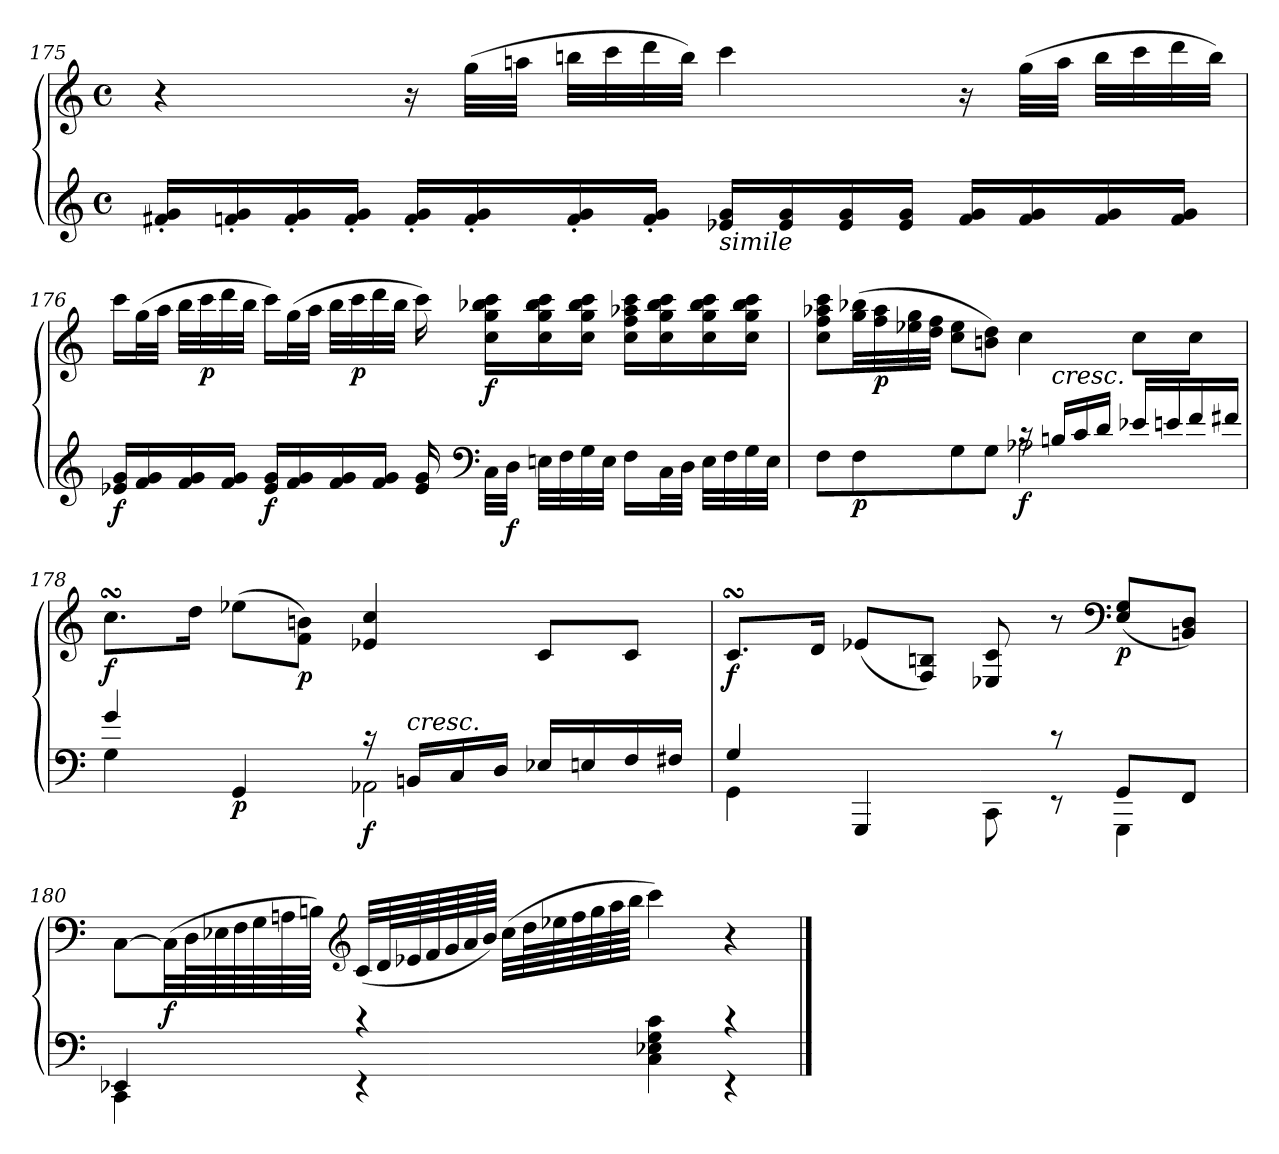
**kern	**kern	**dynam
*part1	*part1	*part1
*staff2	*staff1	*staff1/2
!!LO:LB:g=z
*clefG2	*clefG2	*
*k[]	*k[]	*
*C:	*C:	*
*M4/4	*M4/4	*
*met(c)	*met(c)	*
=175	=175	=175
16f#X/'< 16g/'<LL	4r	.
16fn/'< 16g/'<	.	.
16f/'< 16g/'<	.	.
16f/'< 16g/'<JJ	.	.
16f/'< 16g/'<LL	16r	.
16f/'< 16g/'<	(>32gg\LLL	.
.	32aani\JJJ	.
16f/'< 16g/'<	32bbni\LLL	.
.	32ccc\	.
16f/'< 16g/'<JJ	32ddd\	.
.	32bb\JJJ)	.
!LO:TX:b:i:t=simile	!	!
16e-X/ 16g/LL	4ccc\	.
16e-/ 16g/	.	.
16e-/ 16g/	.	.
16e-/ 16g/JJ	.	.
16f/ 16g/LL	16r	.
16f/ 16g/	(>32gg\LLL	.
.	32aa\JJJ	.
16f/ 16g/	32bb\LLL	.
.	32ccc\	.
16f/ 16g/JJ	32ddd\	.
.	32bb\JJJ)	.
!!LO:LB:g=z
=176	=176	=176
!	!	!LO:DY:b=2
16e-X/ 16g/LL	16ccc\LL	f
!	!	!LO:DY:b=2
!	!	!LO:DY:n=1:b
16f/ 16g/	(>32gg\L	p f
.	32aa\JJJ	.
16f/ 16g/	32bb\LLL	.
!	!	!LO:DY:n=2:b
.	32ccc\	p
16f/ 16g/JJ	32ddd\	.
.	32bb\JJJ	.
!	!	!LO:DY:n=3:b=2
16e-/ 16g/LL	16ccc\LL)	f
!	!	!LO:DY:n=4:b=2
!	!	!LO:DY:n=5:b
16f/ 16g/	(>32gg\L	p f
.	32aa\JJJ	.
16f/ 16g/	32bb\LLL	.
!	!	!LO:DY:n=6:b
.	32ccc\	p
16f/ 16g/JJ	32ddd\	.
.	32bb\JJJ	.
16e-/ 16g/	16ccc\)	.
*clefF4	*	*
!	!	!LO:DY:n=7:b
32C\LLL	16cc\ 16gg\ 16bb-X\ 16ccc\LL	f
!	!	!LO:DY:n=8:b=2
32D\JJJ	.	f
32Eni\LLL	16cc\ 16gg\ 16bb-\ 16ccc\	.
32F\	.	.
32G\	16cc\ 16gg\ 16bb-\ 16ccc\JJ	.
32E\JJJ	.	.
16F\LL	16cc\ 16ff\ 16aa-X\ 16ccc\LL	.
32C\L	16cc\ 16gg\ 16bb-\ 16ccc\	.
32D\JJJ	.	.
32E\LLL	16cc\ 16gg\ 16bb-\ 16ccc\	.
32F\	.	.
32G\	16cc\ 16gg\ 16bb-\ 16ccc\JJ	.
32E\JJJ	.	.
!!LO:PB:g=z
=177	=177	=177
*^	*	*
8F\L	2ryy	8cc\ 8ff\ 8aa-X\ 8ccc\L	.
!	!	!	!LO:DY:b=2
8F\	.	(>32gg\ 32bb-X\LL	p
!	!	!	!LO:DY:b
.	.	32ff\ 32aa-\	p
.	.	32ee-X\ 32gg\	.
.	.	32dd\ 32ff\JJJ	.
8G\	.	8cc\ 8ee-\L	.
8G\J	.	8bni\ 8dd\J)	.
!	!	!	!LO:DY:b=2
16rc	2A-X\	4cc\	f
!LO:TX:a:i:t=cresc.	!	!	!
16Bni/LL	.	.	.
16c/	.	.	.
16d/JJ	.	.	.
16e-X/LL	.	8cc\L	.
16en/	.	.	.
16f/	.	8cc\J	.
16f#X/JJ	.	.	.
!!LO:LB:g=z
=178	=178	=178	=178
!	!	!	!LO:DY:a=2
4g/	4G\	8.ccsSSs\L	f
.	.	16dd\Jk	.
!	!	!	!LO:DY:b=2
4GG/	4ryy	(>8ee-X\L	p
!	!	!	!LO:DY:b
.	.	8f\ 8bni\J)	p
!	!	!	!LO:DY:b=2
16rc	2AA-X\	4e-X/ 4cc/	f
!LO:TX:a:i:t=cresc.	!	!	!
16BBni/LL	.	.	.
16C/	.	.	.
16D/JJ	.	.	.
16E-X/LL	.	8c/L	.
16En/	.	.	.
16F/	.	8c/J	.
16F#X/JJ	.	.	.
=179	=179	=179	=179
!	!	!	!LO:DY:b
4G/	4GG\	8.csSSs/L	f
.	.	16d/Jk	.
4GGG/	4.ryy	(>8e-X/L	.
.	.	8F/ 8Bni/J)	.
8CC\	.	8E-X/ 8c/	.
8rc	8rEE	8r	.
*	*	*clefF4	*
!	!	!	!LO:DY:b
8GG/L	4GGG\	(>8E-/ 8G/L	p
8FF/J	.	8BBni/ 8D/J)	.
!!LO:LB:g=z
=180	=180	=180	=180
4EE-X/	4CC\	[8C\L	.
!	!	!	!LO:DY:b
.	.	(>32C\LL]	f
.	.	64D\L	.
.	.	64E-X\	.
.	.	64F\	.
.	.	64G\	.
.	.	64Ani\	.
.	.	64Bni\JJJJ)	.
*	*	*clefG2	*
4rc	4rEE	(<32c/LLL	.
.	.	64d/L	.
.	.	64e-X/	.
.	.	64f/	.
.	.	64g/	.
.	.	64a/	.
.	.	64b/JJJJ)	.
.	.	(>32cc\LLL	.
.	.	64dd\L	.
.	.	64ee-X\	.
.	.	64ff\	.
.	.	64gg\	.
.	.	64aa\	.
.	.	64bb\JJJJ	.
4C\ 4E-X\ 4G\ 4c\	4ryy	4ccc\)	.
4rc	4rEE	4r	.
*v	*v	*	*
==	==	==
*-	*-	*-
